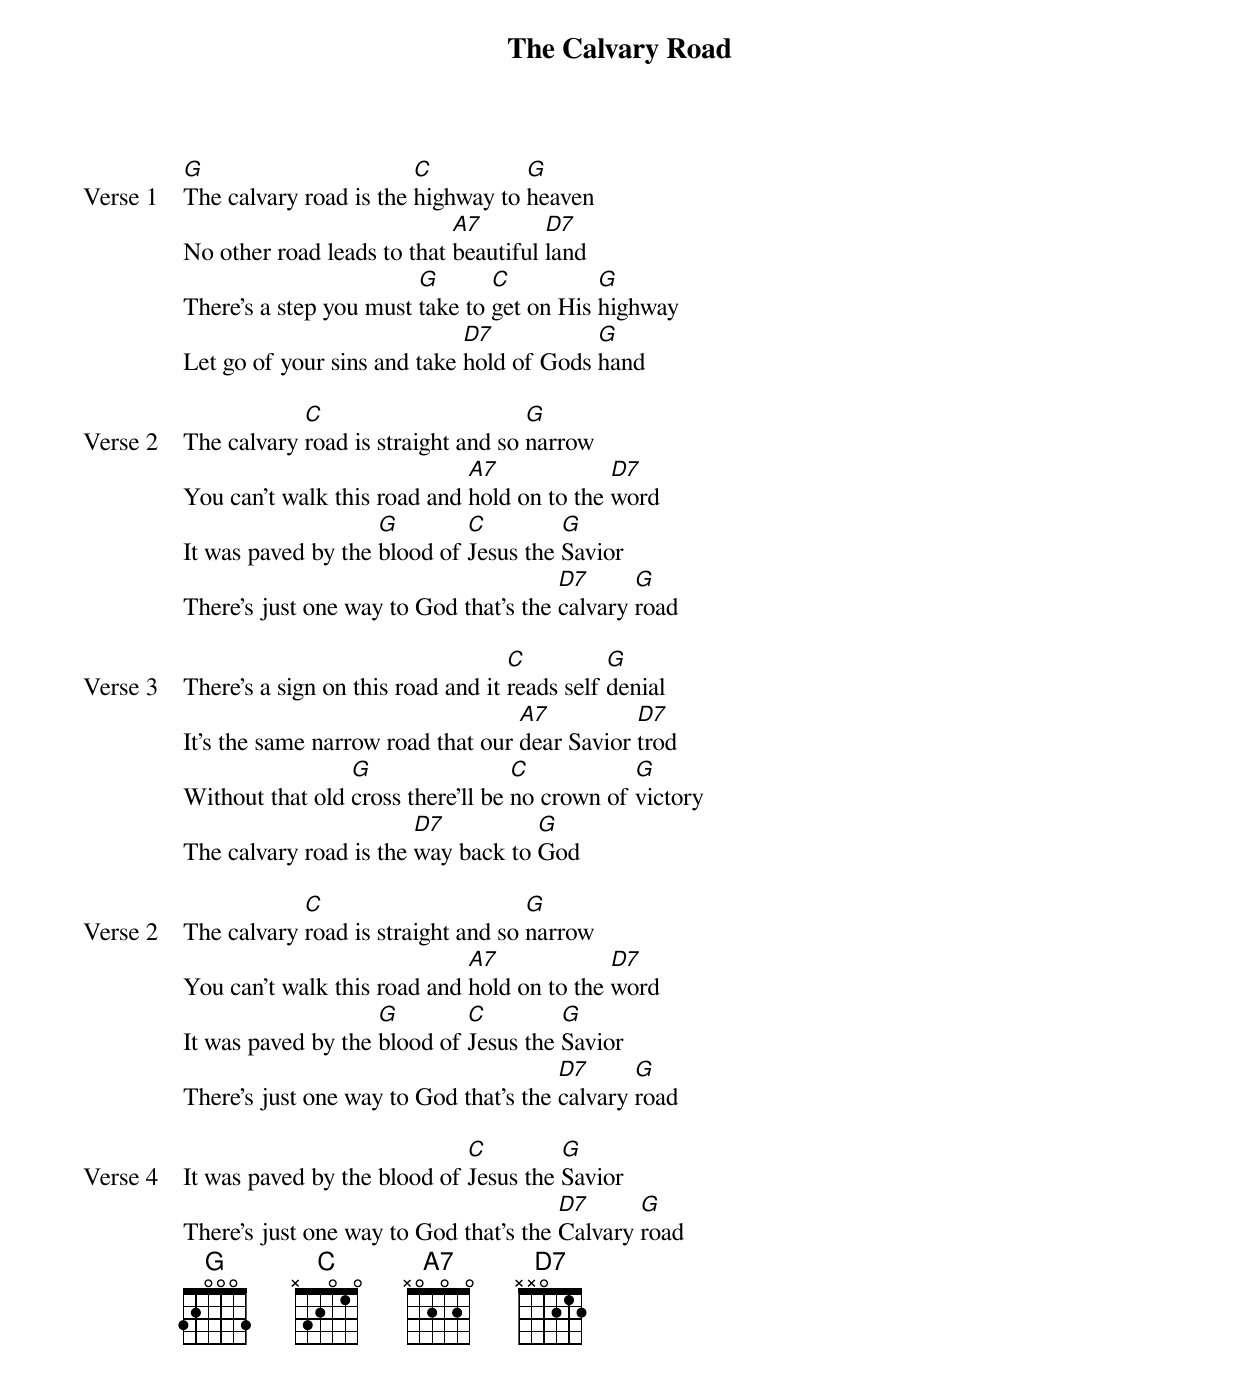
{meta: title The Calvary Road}
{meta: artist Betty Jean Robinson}

{start_of_verse: Verse 1}
[G]The calvary road is the [C]highway to [G]heaven
No other road leads to that [A7]beautiful [D7]land
There's a step you must [G]take to [C]get on His [G]highway
Let go of your sins and take [D7]hold of Gods [G]hand
{end_of_verse}

{start_of_verse: Verse 2}
The calvary [C]road is straight and so [G]narrow
You can't walk this road and [A7]hold on to the [D7]word
It was paved by the [G]blood of [C]Jesus the [G]Savior
There's just one way to God that's the [D7]calvary [G]road
{end_of_verse}

{start_of_verse: Verse 3}
There's a sign on this road and it [C]reads self [G]denial
It's the same narrow road that our [A7]dear Savior [D7]trod
Without that old [G]cross there'll be [C]no crown of [G]victory
The calvary road is the [D7]way back to [G]God
{end_of_verse}

{start_of_verse: Verse 2}
The calvary [C]road is straight and so [G]narrow
You can't walk this road and [A7]hold on to the [D7]word
It was paved by the [G]blood of [C]Jesus the [G]Savior
There's just one way to God that's the [D7]calvary [G]road
{end_of_verse}

{start_of_verse: Verse 4}
It was paved by the blood of [C]Jesus the [G]Savior
There's just one way to God that's the [D7]Calvary [G]road
{end_of_verse}
